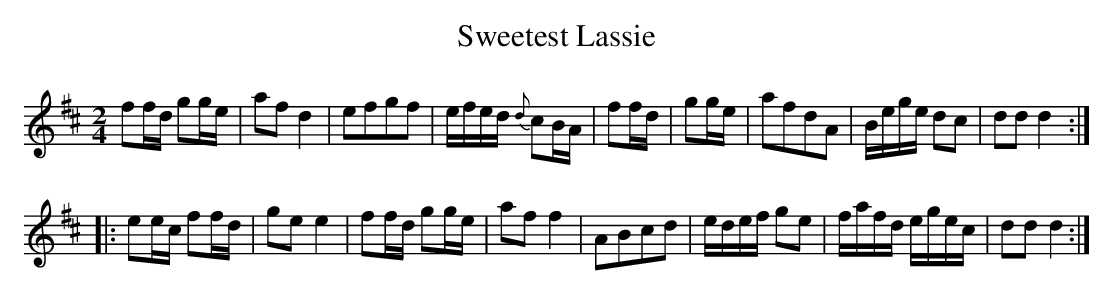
X:1
T:Sweetest Lassie
M:2/4
K:D
f2fd g2ge| a2f2 d4| e2f2g2f2| efed {d}c2BA| \
f2fd| g2ge| a2f2d2A2| Bege d2c2| d2d2 d4::
e2ec f2fd| g2e2 e4| f2fd g2ge| a2f2 f4|\
A2B2c2d2| edef g2e2| fafd egec| d2d2 d4:|
